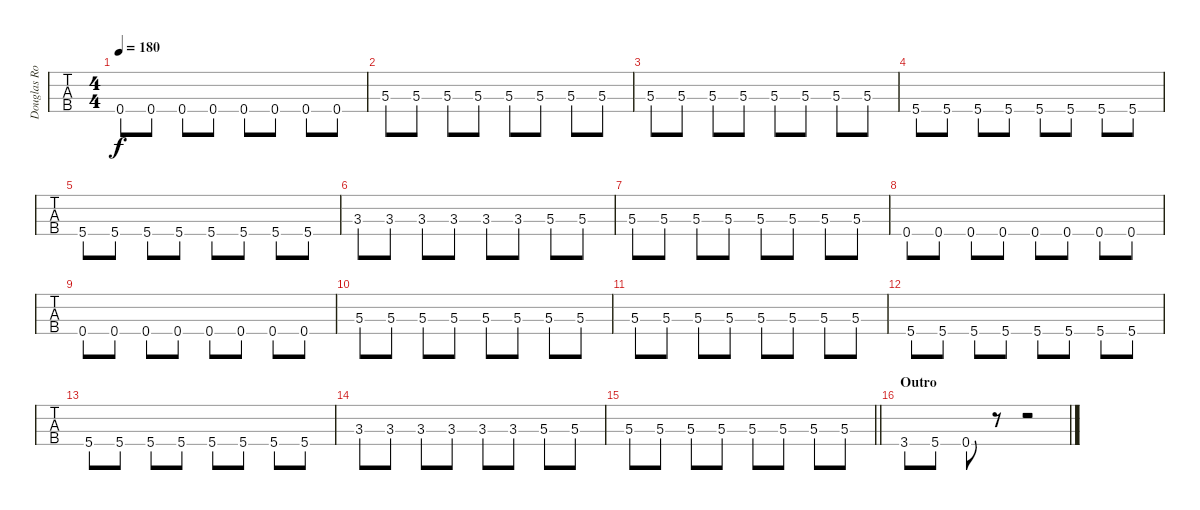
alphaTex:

\track ("Douglas Robb (Bass)" "Douglas Ro") {instrument electricbassfinger}
\staff {tabs}
\tuning (G2 D2 A1 E1) {hide}
\ts (4 4)
\tempo 180
\clef f4
\ks c
0.4.8{dy f} 0.4.8 0.4.8 0.4.8 0.4.8 0.4.8 0.4.8 0.4.8 |
5.3.8 5.3.8 5.3.8 5.3.8 5.3.8 5.3.8 5.3.8 5.3.8 |
5.3.8 5.3.8 5.3.8 5.3.8 5.3.8 5.3.8 5.3.8 5.3.8 |
5.4.8 5.4.8 5.4.8 5.4.8 5.4.8 5.4.8 5.4.8 5.4.8 |
5.4.8 5.4.8 5.4.8 5.4.8 5.4.8 5.4.8 5.4.8 5.4.8 |
3.3.8 3.3.8 3.3.8 3.3.8 3.3.8 3.3.8 5.3.8 5.3.8 |
5.3.8 5.3.8 5.3.8 5.3.8 5.3.8 5.3.8 5.3.8 5.3.8 |
0.4.8 0.4.8 0.4.8 0.4.8 0.4.8 0.4.8 0.4.8 0.4.8 |
0.4.8 0.4.8 0.4.8 0.4.8 0.4.8 0.4.8 0.4.8 0.4.8 |
5.3.8 5.3.8 5.3.8 5.3.8 5.3.8 5.3.8 5.3.8 5.3.8 |
5.3.8 5.3.8 5.3.8 5.3.8 5.3.8 5.3.8 5.3.8 5.3.8 |
5.4.8 5.4.8 5.4.8 5.4.8 5.4.8 5.4.8 5.4.8 5.4.8 |
5.4.8 5.4.8 5.4.8 5.4.8 5.4.8 5.4.8 5.4.8 5.4.8 |
3.3.8 3.3.8 3.3.8 3.3.8 3.3.8 3.3.8 5.3.8 5.3.8 |
\barLineRight lightlight
5.3.8 5.3.8 5.3.8 5.3.8 5.3.8 5.3.8 5.3.8 5.3.8 |
\section ("" "Outro")
3.4.8 5.4.8 0.4.8 r.8 r.2
